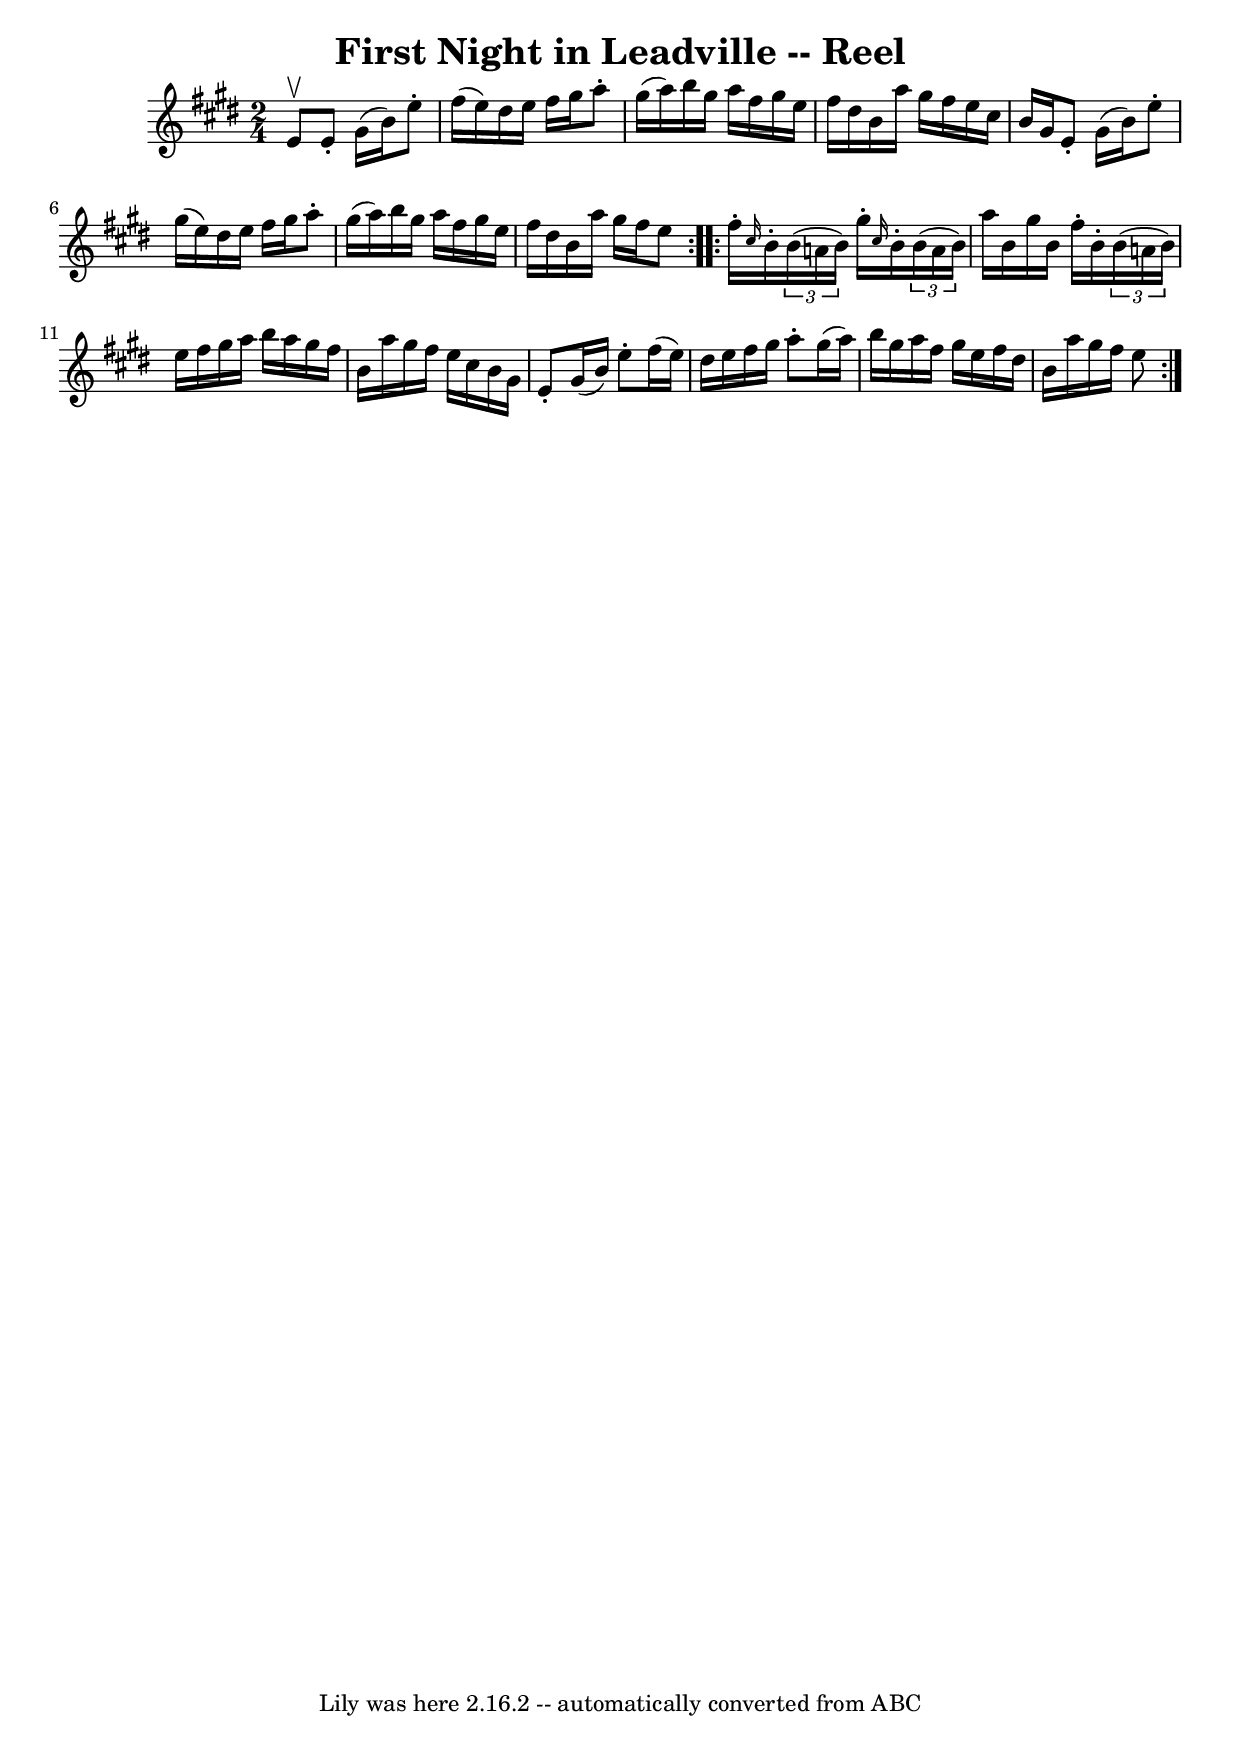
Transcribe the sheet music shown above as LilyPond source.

\version "2.16.2"
\include "Mammoth.ily"
\header {
  %% book = "Ryan's Mammoth Collection"
  crossRefNumber = "1"
  footnotes = "\\\\164\\\\I suspect the neutrals in the second part should be sharps"
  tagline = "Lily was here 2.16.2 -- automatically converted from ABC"
  title = "First Night in Leadville -- Reel"

}
voicedefault =  {



  \repeat volta 2 {

    \time 2/4 
    \key e \major
    e'8^\upbow |
    e'8-. gis'16 (b'16) 
    e''8-. fis''16 (e''16)   |
    dis''16 e''16 fis''16    
    gis''16 a''8-. gis''16 (a''16)   |
    b''16 gis''16    
    a''16 fis''16 gis''16 e''16 fis''16 dis''16    |
    b'16   
    a''16 gis''16 fis''16 e''16 cis''16 b'16 gis'16    |
    
    e'8-. gis'16 (b'16) e''8-. gis''16 (e''16)   |
    
    dis''16 e''16 fis''16 gis''16 a''8-. gis''16 (a''16)   
    |
    b''16 gis''16 a''16 fis''16 gis''16 e''16 fis''16  
    dis''16    |
    b'16 a''16 gis''16 fis''16 e''8  

  } 
  \repeat volta 2 {
    fis''16-. \grace { cis''16  
		      } b'16-.   
    \times 2/3 { b'16 (a'!16 b'16) 
	       } gis''16-. \grace { cis''16  
				   } 
    b'16-.   \times 2/3 { b'16 (a'16 b'16) 
			 }   |
    a''16    
    b'16 gis''16 b'16 fis''16-. b'16-.   \times 2/3 { b'16 (a'!16 
							b'16) 
						      }   |
    e''16 fis''16 gis''16 a''16 b''16    
    a''16 gis''16 fis''16    |
    b'16 a''16 gis''16 fis''16   
    e''16 cis''16 b'16 gis'16    |
    e'8-. gis'16 (b'16-) e''8-. fis''16 (e''16)   |
    dis''16 e''16 fis''16   
    gis''16 a''8-. gis''16 (a''16)   |
    b''16 gis''16    
    a''16 fis''16 gis''16 e''16 fis''16 dis''16    |
    b'16   
    a''16 gis''16 fis''16 e''8  
  }   

}

\score{
  <<

    \context Staff="default"
    {
      \voicedefault 
      
    }

  >>
  \layout {
    
  }
  \midi {
  }

}
